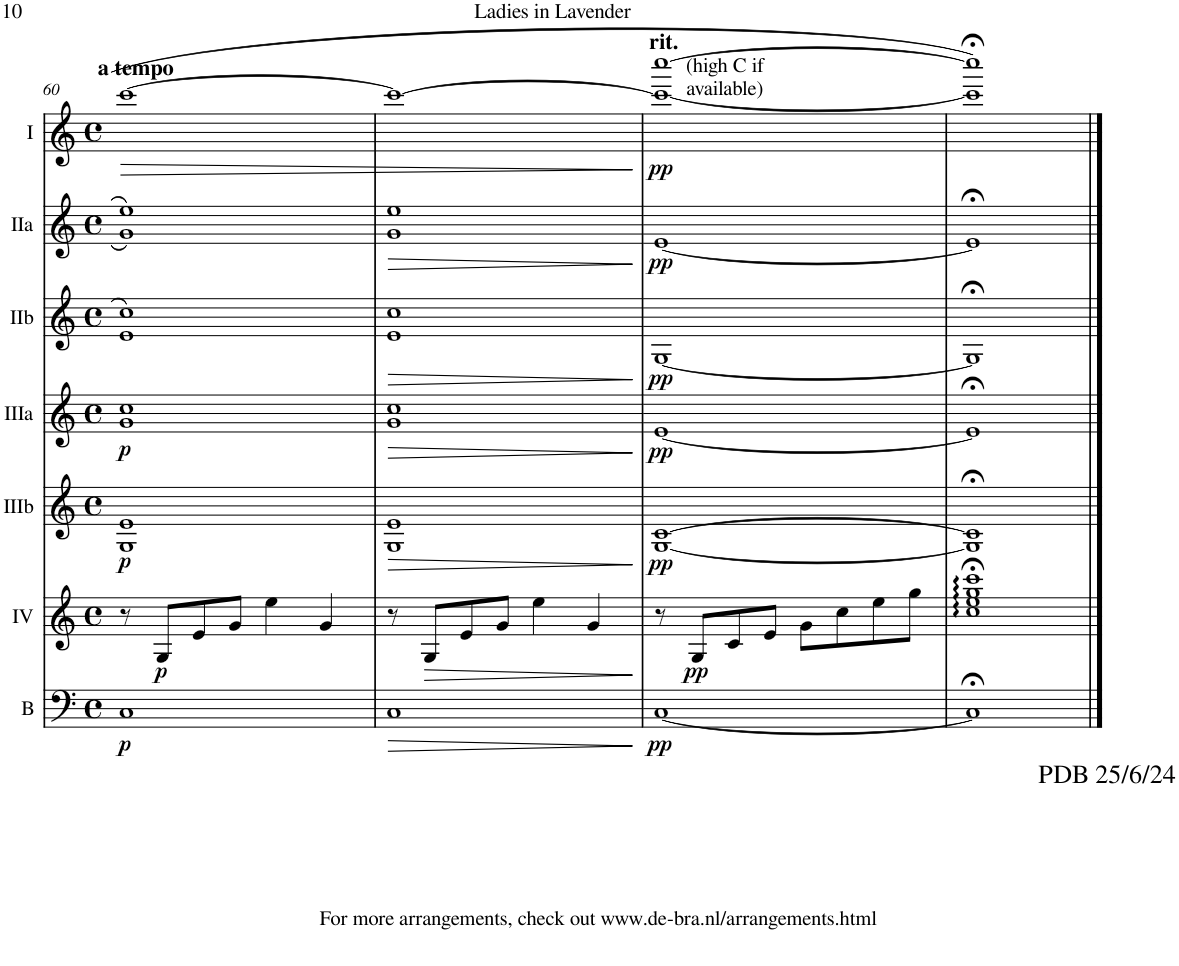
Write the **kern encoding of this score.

**kern	**dynam	**kern	**dynam	**kern	**dynam	**kern	**dynam	**kern	**dynam	**kern	**dynam	**kern	**dynam
*part7	*part7	*part6	*part6	*part5	*part5	*part4	*part4	*part3	*part3	*part2	*part2	*part1	*part1
*staff7	*staff7	*staff6	*staff6	*staff5	*staff5	*staff4	*staff4	*staff3	*staff3	*staff2	*staff2	*staff1	*staff1
*I"Bass	*	*I"Acc. 4	*	*I"Acc. 3b	*	*I"Acc. 3a	*	*I"Acc. 2b	*	*I"Acc. 2a	*	*I"Acc. 1	*
*I'B	*	*	*	*	*	*	*	*	*	*	*	*	*
!!LO:PB:g=z
*clefF4	*	*clefG2	*	*clefG2	*	*clefG2	*	*clefG2	*	*clefG2	*	*clefG2	*
*Trd7c12	*	*Trd7c12	*	*Trd7c12	*	*Trd7c12	*	*	*	*	*	*	*
*k[]	*	*k[]	*	*k[]	*	*k[]	*	*k[]	*	*k[]	*	*k[]	*
*M4/4	*	*M4/4	*	*M4/4	*	*M4/4	*	*M4/4	*	*M4/4	*	*M4/4	*
*met(c)	*	*met(c)	*	*met(c)	*	*met(c)	*	*met(c)	*	*met(c)	*	*met(c)	*
=60	=60	=60	=60	=60	=60	=60	=60	=60	=60	=60	=60	=60	=60
!	!	!	!	!	!	!	!	!	!	!	!	!LO:TX:a:B:t=a tempo	!
!	!LO:DY:b	!	!	!	!LO:DY:b	!	!LO:DY:b	!	!	!	!	!	!LO:HP:b
1C	p	8r	.	1G 1e	p	1g 1cc	p	1e 1cc	.	1g 1ee	.	[1ccc	>
!	!	!	!LO:DY:b	!	!	!	!	!	!	!	!	!	!
.	.	8G/L	p	.	.	.	.	.	.	.	.	.	.
.	.	8e/	.	.	.	.	.	.	.	.	.	.	.
.	.	8g/J	.	.	.	.	.	.	.	.	.	.	.
.	.	4ee\	.	.	.	.	.	.	.	.	.	.	.
.	.	4g/	.	.	.	.	.	.	.	.	.	.	.
=61	=61	=61	=61	=61	=61	=61	=61	=61	=61	=61	=61	=61	=61
!	!LO:HP:b	!	!	!	!LO:HP:b	!	!LO:HP:b	!	!LO:HP:b	!	!LO:HP:b	!	!
1C	>	8r	.	1G 1e	>	1g 1cc	>	1e 1cc	>	1g 1ee	>	1ccc_	.
!	!	!	!LO:HP:b	!	!	!	!	!	!	!	!	!	!
.	.	8G/L	>	.	.	.	.	.	.	.	.	.	.
.	.	8e/	.	.	.	.	.	.	.	.	.	.	.
.	.	8g/J	.	.	.	.	.	.	.	.	.	.	.
.	.	4ee\	.	.	.	.	.	.	.	.	.	.	.
.	.	4g/	.	.	.	.	.	.	.	.	.	.	.
.	]	.	]	.	]	.	]	.	]	.	]	.	]
=62	=62	=62	=62	=62	=62	=62	=62	=62	=62	=62	=62	=62	=62
!	!	!	!	!	!	!	!	!	!	!	!	!LO:TX:a:t=(high C if	!
!	!	!	!	!	!	!	!	!	!	!	!	!LO:TX:a:t=available)	!
!	!	!	!	!	!	!	!	!	!	!	!	!LO:TX:a:B:t=rit.	!
!	!LO:DY:b	!	!	!	!LO:DY:b	!	!LO:DY:b	!	!LO:DY:b	!	!LO:DY:b	!	!LO:DY:b
[1C	pp	8r	.	[1G [1c	pp	[1e	pp	[1G	pp	[1e	pp	1ccc_ [1cccc	pp
!	!	!	!LO:DY:b	!	!	!	!	!	!	!	!	!	!
.	.	8G/L	pp	.	.	.	.	.	.	.	.	.	.
.	.	8c/	.	.	.	.	.	.	.	.	.	.	.
.	.	8e/J	.	.	.	.	.	.	.	.	.	.	.
.	.	8g\L	.	.	.	.	.	.	.	.	.	.	.
.	.	8cc\	.	.	.	.	.	.	.	.	.	.	.
.	.	8ee\	.	.	.	.	.	.	.	.	.	.	.
.	.	8gg\J	.	.	.	.	.	.	.	.	.	.	.
=63	=63	=63	=63	=63	=63	=63	=63	=63	=63	=63	=63	=63	=63
!	!	!	!	!	!	!	!	!	!	!	!	!LO:TX:b:t=For more arrangements, check out www.de-bra.nl/arrangements.html	!
!	!	!	!	!	!	!	!	!	!	!	!	!LO:TX:b:t=PDB 25/6/24	!
1C;<]	.	1cc;< 1ee;< 1gg;< 1ccc;<	.	1G];< 1c];<	.	1e;<]	.	1G;<]	.	1e;<]	.	1ccc];< 1cccc];<	.
==	==	==	==	==	==	==	==	==	==	==	==	==	==
*-	*-	*-	*-	*-	*-	*-	*-	*-	*-	*-	*-	*-	*-
